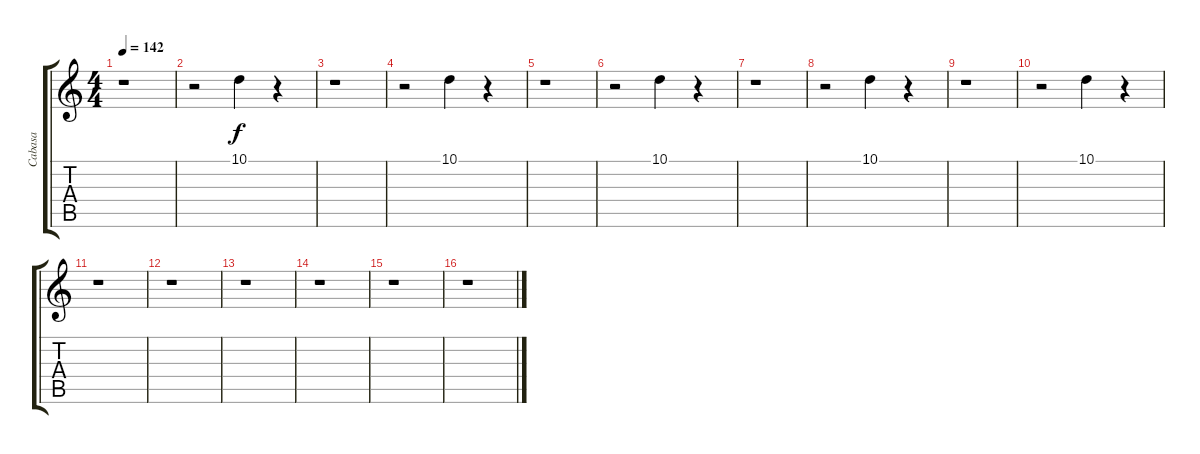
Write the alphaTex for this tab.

\track ("Cabasa" "Cabasa") {instrument drawbarorgan}
\staff {score tabs}
\tuning (E4 B3 G3 D3 A2 E2) {hide}
\ts (4 4)
\tempo 142
\clef g2
\ks c
r.1{dy f} |
r.2 10.1.4 r.4 |
r.1 |
r.2 10.1.4 r.4 |
r.1 |
r.2 10.1.4 r.4 |
r.1 |
r.2 10.1.4 r.4 |
r.1 |
r.2 10.1.4 r.4 |
r.1 |
r.1 |
r.1 |
r.1 |
r.1 |
r.1
